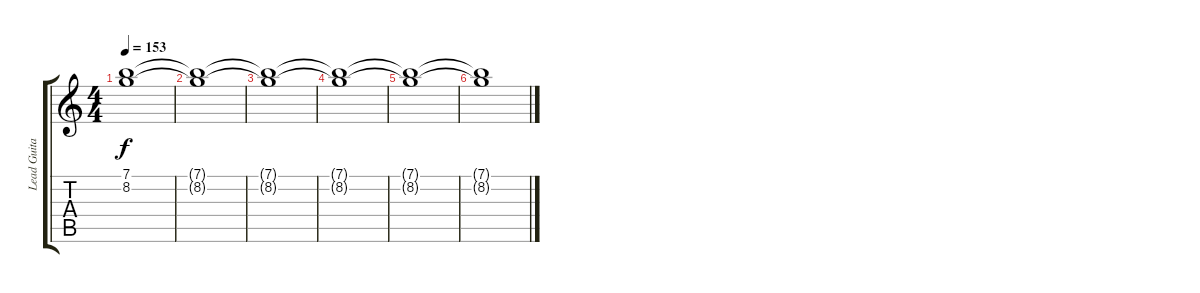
\track ("Lead Guitar" "Lead Guita") {instrument overdrivenguitar}
\staff {score tabs}
\tuning (E4 B3 G3 D3 A2 E2) {hide}
\ts (4 4)
\tempo 153
\clef g2
\ks c
(7.1{t} 8.2{t}).1{dy f} |
(7.1{t} 8.2{t}).1 |
(7.1{t} 8.2{t}).1 |
(7.1{t} 8.2{t}).1 |
(7.1{t} 8.2{t}).1 |
(7.1{t} 8.2{t}).1
